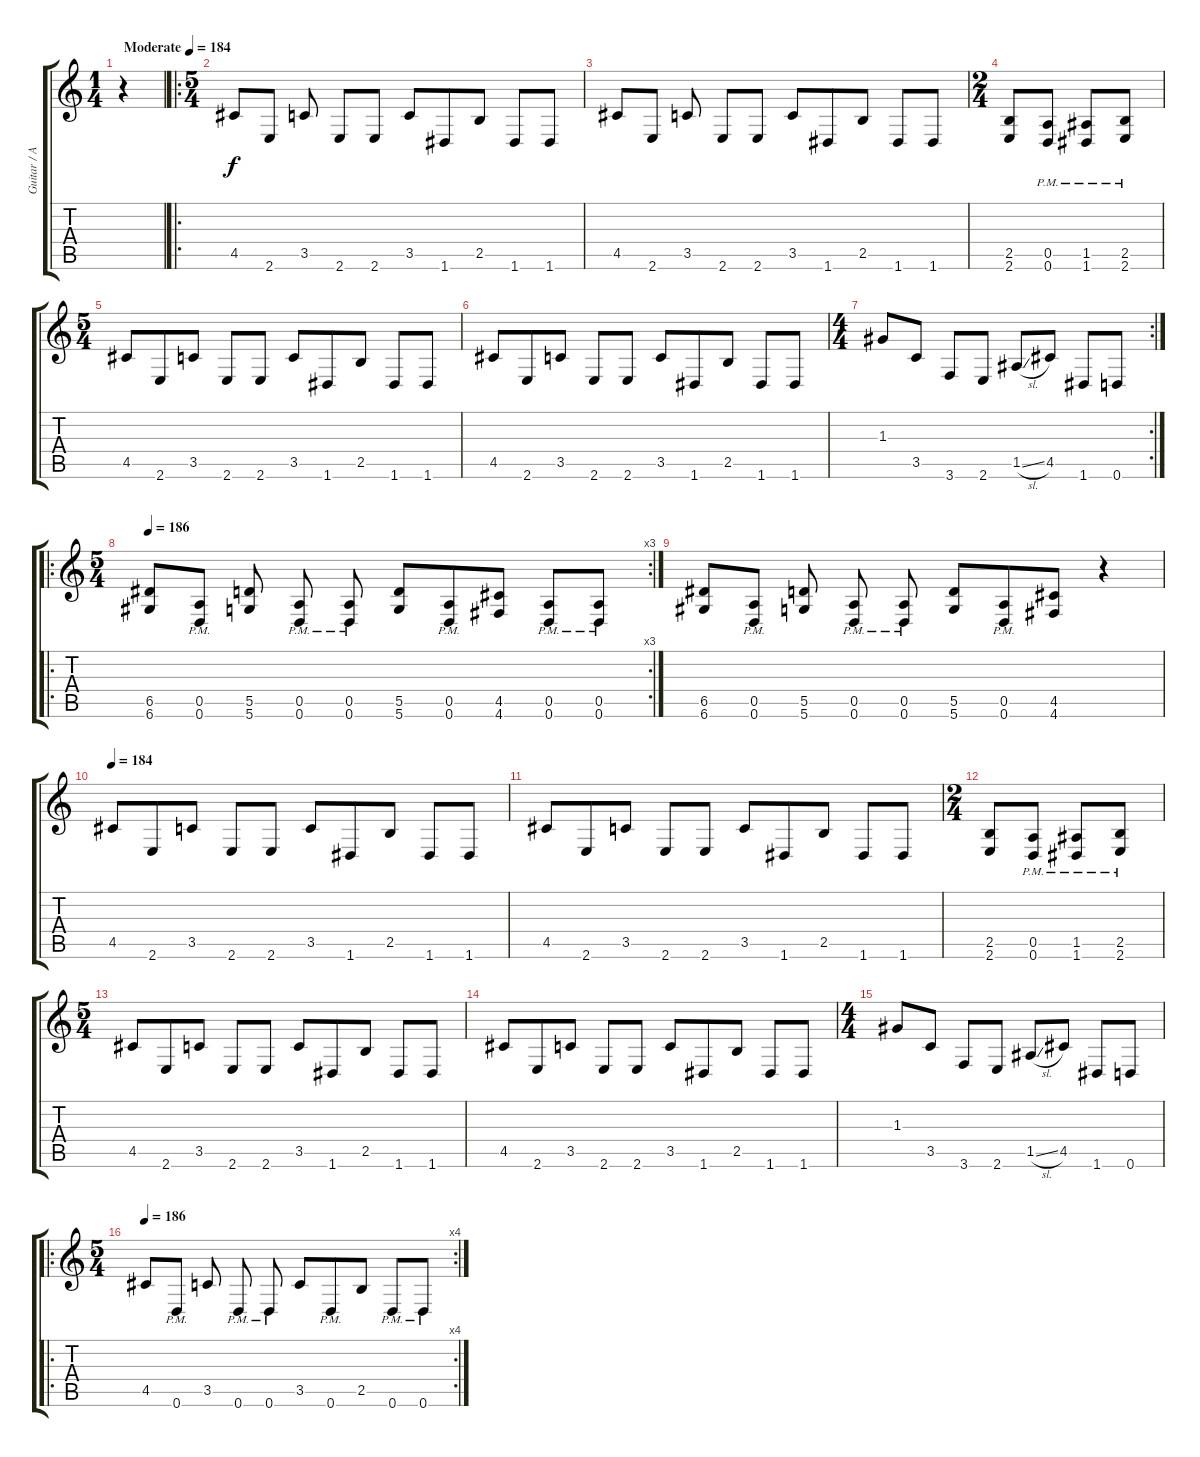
\track ("Guitar / Andy" "Guitar / A") {instrument overdrivenguitar}
\staff {score tabs}
\tuning (E4 B3 G3 D3 A2 D2) {hide}
\ts (1 4)
\tempo (184 "Moderate")
\clef g2
\ks c
r.4{dy f instrument overdrivenguitar} |
\ro
\ts (5 4)
4.5.8 2.6.8 3.5.8{beam split} 2.6.8{beam merge} 2.6.8{beam split} 3.5.8{beam merge} 1.6.8 2.5.8{beam split} 1.6.8 1.6.8 |
4.5.8 2.6.8 3.5.8{beam split} 2.6.8{beam merge} 2.6.8{beam split} 3.5.8{beam merge} 1.6.8 2.5.8{beam split} 1.6.8 1.6.8 |
\ts (2 4)
(2.5 2.6).8 (0.5{pm} 0.6{pm}).8 (1.5{pm} 1.6{pm}).8 (2.5{pm} 2.6{pm}).8 |
\ts (5 4)
4.5.8 2.6.8{beam merge} 3.5.8{beam split} 2.6.8{beam merge} 2.6.8{beam split} 3.5.8{beam merge} 1.6.8 2.5.8{beam split} 1.6.8 1.6.8 |
4.5.8 2.6.8{beam merge} 3.5.8{beam split} 2.6.8{beam merge} 2.6.8{beam split} 3.5.8{beam merge} 1.6.8 2.5.8{beam split} 1.6.8 1.6.8 |
\rc 2
\ts (4 4)
1.3.8 3.5.8 3.6.8 2.6.8 1.5{sl}.8 4.5.8 1.6.8 0.6.8 |
\ro
\rc 3
\ts (5 4)
\tempo 186
(6.5 6.6).8 (0.5{pm} 0.6{pm}).8 (5.5 5.6).8{beam split} (0.5{pm} 0.6{pm}).8 (0.5{pm} 0.6{pm}).8{beam split} (5.5 5.6).8{beam merge} (0.5{pm} 0.6{pm}).8 (4.5 4.6).8{beam split} (0.5{pm} 0.6{pm}).8 (0.5{pm} 0.6{pm}).8 |
(6.5 6.6).8 (0.5{pm} 0.6{pm}).8 (5.5 5.6).8{beam split} (0.5{pm} 0.6{pm}).8 (0.5{pm} 0.6{pm}).8{beam split} (5.5 5.6).8{beam merge} (0.5{pm} 0.6{pm}).8 (4.5 4.6).8 r.4 |
\tempo 184
4.5.8 2.6.8{beam merge} 3.5.8{beam split} 2.6.8{beam merge} 2.6.8{beam split} 3.5.8{beam merge} 1.6.8 2.5.8{beam split} 1.6.8 1.6.8 |
4.5.8 2.6.8{beam merge} 3.5.8{beam split} 2.6.8{beam merge} 2.6.8{beam split} 3.5.8{beam merge} 1.6.8 2.5.8{beam split} 1.6.8 1.6.8 |
\ts (2 4)
(2.5 2.6).8 (0.5{pm} 0.6{pm}).8 (1.5{pm} 1.6{pm}).8 (2.5{pm} 2.6{pm}).8 |
\ts (5 4)
4.5.8 2.6.8{beam merge} 3.5.8{beam split} 2.6.8{beam merge} 2.6.8{beam split} 3.5.8{beam merge} 1.6.8 2.5.8{beam split} 1.6.8 1.6.8 |
4.5.8 2.6.8{beam merge} 3.5.8{beam split} 2.6.8{beam merge} 2.6.8{beam split} 3.5.8{beam merge} 1.6.8 2.5.8{beam split} 1.6.8 1.6.8 |
\ts (4 4)
1.3.8 3.5.8 3.6.8 2.6.8 1.5{sl}.8 4.5.8 1.6.8 0.6.8 |
\ro
\rc 4
\ts (5 4)
\tempo 186
4.5.8 0.6{pm}.8 3.5.8{beam split} 0.6{pm}.8 0.6{pm}.8{beam split} 3.5.8{beam merge} 0.6{pm}.8 2.5.8{beam split} 0.6{pm}.8 0.6{pm}.8
